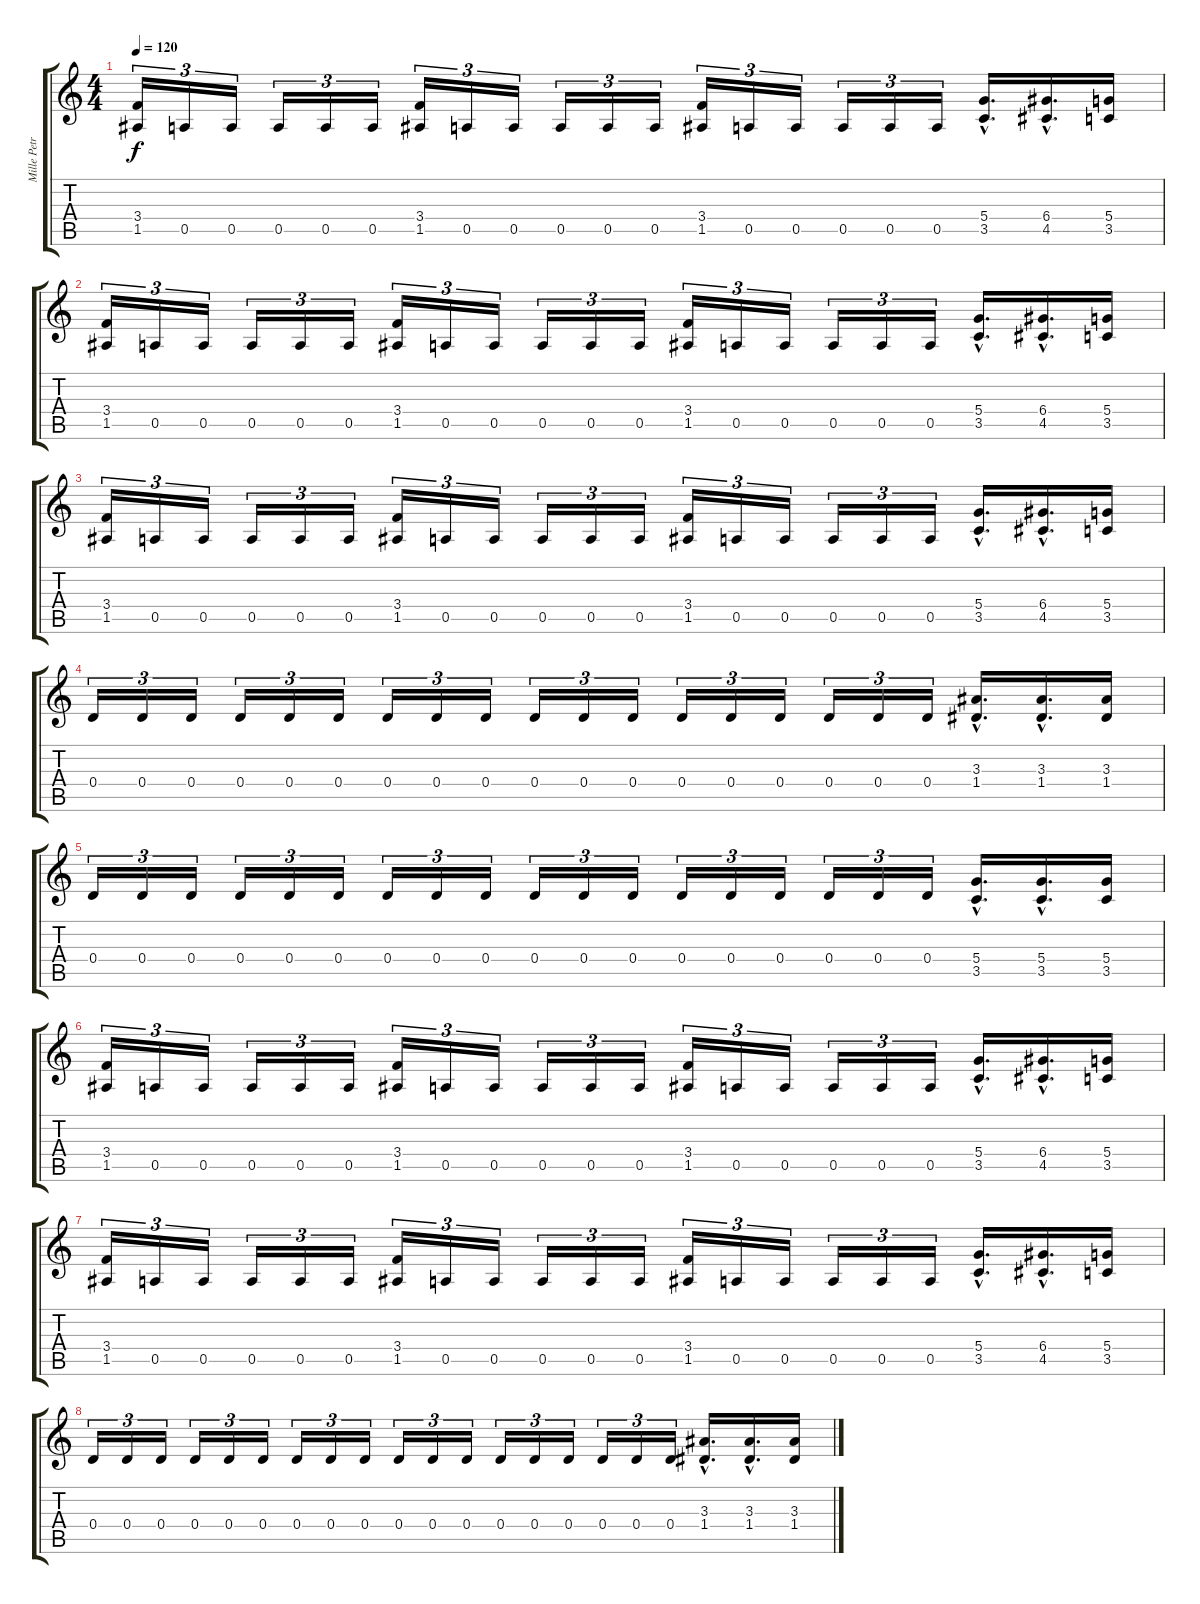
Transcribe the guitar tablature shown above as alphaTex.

\track ("Mille Petrozza" "Mille Petr") {instrument distortionguitar}
\staff {score tabs}
\tuning (E4 B3 G3 D3 A2 E2) {hide}
\ts (4 4)
\tempo 120
\clef g2
\ks c
(3.4 1.5).16{tu (3 2) dy f} 0.5.16{tu (3 2)} 0.5.16{tu (3 2)} 0.5.16{tu (3 2)} 0.5.16{tu (3 2)} 0.5.16{tu (3 2)} (3.4 1.5).16{tu (3 2)} 0.5.16{tu (3 2)} 0.5.16{tu (3 2)} 0.5.16{tu (3 2)} 0.5.16{tu (3 2)} 0.5.16{tu (3 2)} (3.4 1.5).16{tu (3 2)} 0.5.16{tu (3 2)} 0.5.16{tu (3 2)} 0.5.16{tu (3 2)} 0.5.16{tu (3 2)} 0.5.16{tu (3 2)} (5.4{hac} 3.5{hac}).16{d} (6.4{hac} 4.5{hac}).16{d} (5.4 3.5).16 |
(3.4 1.5).16{tu (3 2)} 0.5.16{tu (3 2)} 0.5.16{tu (3 2)} 0.5.16{tu (3 2)} 0.5.16{tu (3 2)} 0.5.16{tu (3 2)} (3.4 1.5).16{tu (3 2)} 0.5.16{tu (3 2)} 0.5.16{tu (3 2)} 0.5.16{tu (3 2)} 0.5.16{tu (3 2)} 0.5.16{tu (3 2)} (3.4 1.5).16{tu (3 2)} 0.5.16{tu (3 2)} 0.5.16{tu (3 2)} 0.5.16{tu (3 2)} 0.5.16{tu (3 2)} 0.5.16{tu (3 2)} (5.4{hac} 3.5{hac}).16{d} (6.4{hac} 4.5{hac}).16{d} (5.4 3.5).16 |
(3.4 1.5).16{tu (3 2)} 0.5.16{tu (3 2)} 0.5.16{tu (3 2)} 0.5.16{tu (3 2)} 0.5.16{tu (3 2)} 0.5.16{tu (3 2)} (3.4 1.5).16{tu (3 2)} 0.5.16{tu (3 2)} 0.5.16{tu (3 2)} 0.5.16{tu (3 2)} 0.5.16{tu (3 2)} 0.5.16{tu (3 2)} (3.4 1.5).16{tu (3 2)} 0.5.16{tu (3 2)} 0.5.16{tu (3 2)} 0.5.16{tu (3 2)} 0.5.16{tu (3 2)} 0.5.16{tu (3 2)} (5.4{hac} 3.5{hac}).16{d} (6.4{hac} 4.5{hac}).16{d} (5.4 3.5).16 |
0.4.16{tu (3 2)} 0.4.16{tu (3 2)} 0.4.16{tu (3 2)} 0.4.16{tu (3 2)} 0.4.16{tu (3 2)} 0.4.16{tu (3 2)} 0.4.16{tu (3 2)} 0.4.16{tu (3 2)} 0.4.16{tu (3 2)} 0.4.16{tu (3 2)} 0.4.16{tu (3 2)} 0.4.16{tu (3 2)} 0.4.16{tu (3 2)} 0.4.16{tu (3 2)} 0.4.16{tu (3 2)} 0.4.16{tu (3 2)} 0.4.16{tu (3 2)} 0.4.16{tu (3 2)} (3.3{hac} 1.4{hac}).16{d} (3.3{hac} 1.4{hac}).16{d} (3.3 1.4).16 |
0.4.16{tu (3 2)} 0.4.16{tu (3 2)} 0.4.16{tu (3 2)} 0.4.16{tu (3 2)} 0.4.16{tu (3 2)} 0.4.16{tu (3 2)} 0.4.16{tu (3 2)} 0.4.16{tu (3 2)} 0.4.16{tu (3 2)} 0.4.16{tu (3 2)} 0.4.16{tu (3 2)} 0.4.16{tu (3 2)} 0.4.16{tu (3 2)} 0.4.16{tu (3 2)} 0.4.16{tu (3 2)} 0.4.16{tu (3 2)} 0.4.16{tu (3 2)} 0.4.16{tu (3 2)} (5.4{hac} 3.5{hac}).16{d} (5.4{hac} 3.5{hac}).16{d} (5.4 3.5).16 |
(3.4 1.5).16{tu (3 2)} 0.5.16{tu (3 2)} 0.5.16{tu (3 2)} 0.5.16{tu (3 2)} 0.5.16{tu (3 2)} 0.5.16{tu (3 2)} (3.4 1.5).16{tu (3 2)} 0.5.16{tu (3 2)} 0.5.16{tu (3 2)} 0.5.16{tu (3 2)} 0.5.16{tu (3 2)} 0.5.16{tu (3 2)} (3.4 1.5).16{tu (3 2)} 0.5.16{tu (3 2)} 0.5.16{tu (3 2)} 0.5.16{tu (3 2)} 0.5.16{tu (3 2)} 0.5.16{tu (3 2)} (5.4{hac} 3.5{hac}).16{d} (6.4{hac} 4.5{hac}).16{d} (5.4 3.5).16 |
(3.4 1.5).16{tu (3 2)} 0.5.16{tu (3 2)} 0.5.16{tu (3 2)} 0.5.16{tu (3 2)} 0.5.16{tu (3 2)} 0.5.16{tu (3 2)} (3.4 1.5).16{tu (3 2)} 0.5.16{tu (3 2)} 0.5.16{tu (3 2)} 0.5.16{tu (3 2)} 0.5.16{tu (3 2)} 0.5.16{tu (3 2)} (3.4 1.5).16{tu (3 2)} 0.5.16{tu (3 2)} 0.5.16{tu (3 2)} 0.5.16{tu (3 2)} 0.5.16{tu (3 2)} 0.5.16{tu (3 2)} (5.4{hac} 3.5{hac}).16{d} (6.4{hac} 4.5{hac}).16{d} (5.4 3.5).16 |
0.4.16{tu (3 2)} 0.4.16{tu (3 2)} 0.4.16{tu (3 2)} 0.4.16{tu (3 2)} 0.4.16{tu (3 2)} 0.4.16{tu (3 2)} 0.4.16{tu (3 2)} 0.4.16{tu (3 2)} 0.4.16{tu (3 2)} 0.4.16{tu (3 2)} 0.4.16{tu (3 2)} 0.4.16{tu (3 2)} 0.4.16{tu (3 2)} 0.4.16{tu (3 2)} 0.4.16{tu (3 2)} 0.4.16{tu (3 2)} 0.4.16{tu (3 2)} 0.4.16{tu (3 2)} (3.3{hac} 1.4{hac}).16{d} (3.3{hac} 1.4{hac}).16{d} (3.3 1.4).16
